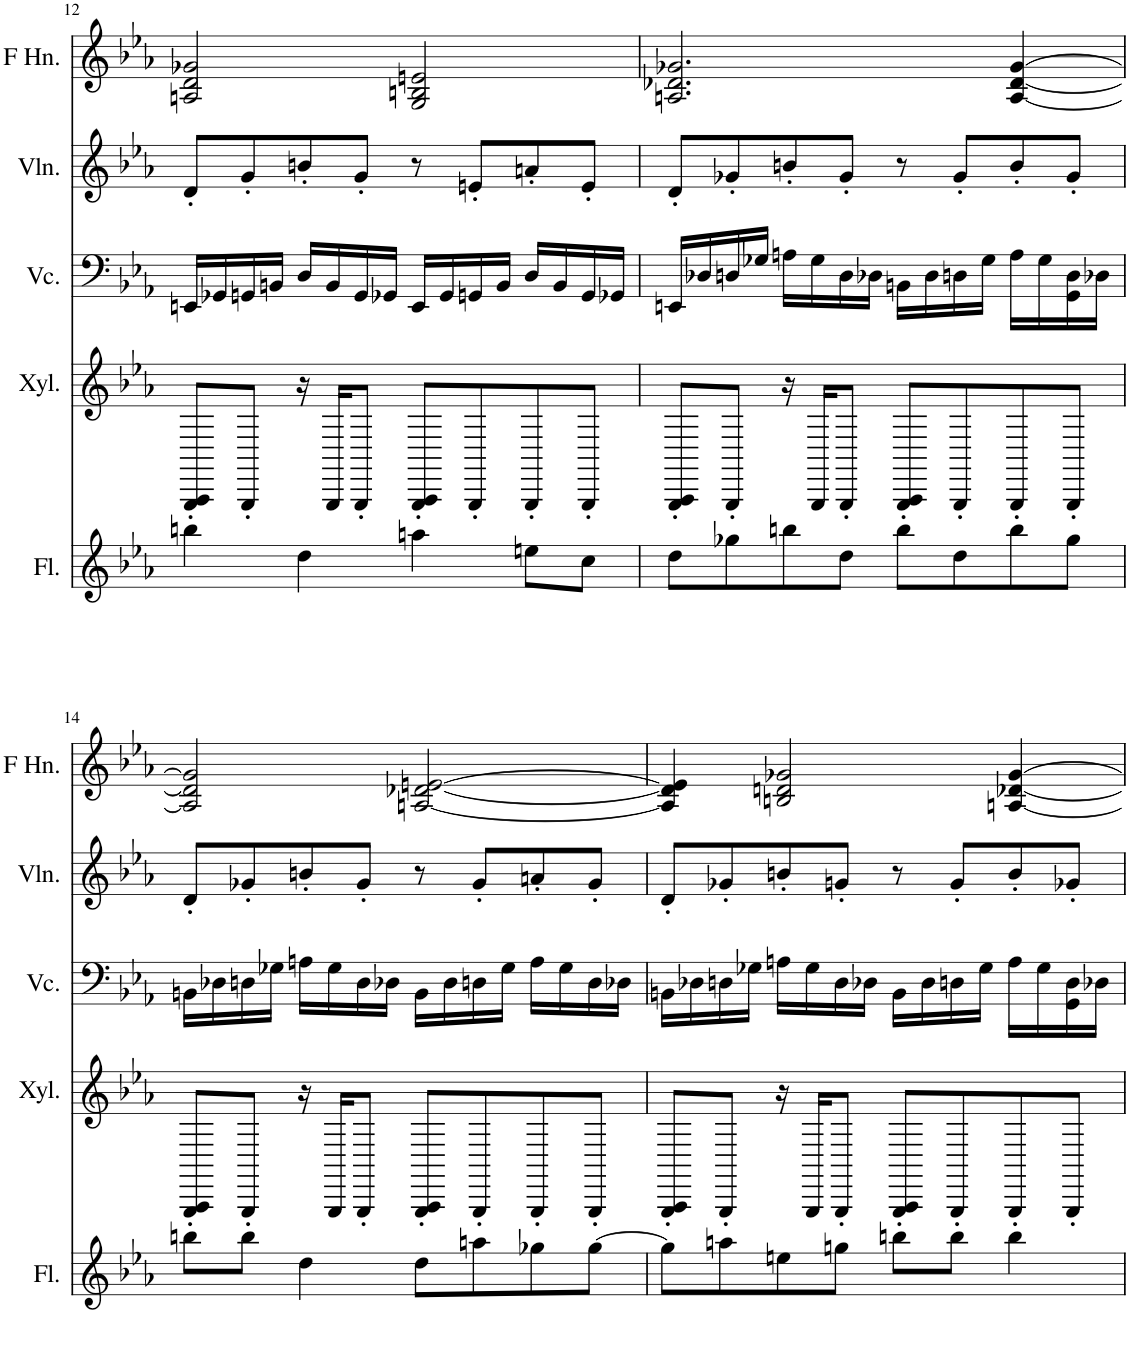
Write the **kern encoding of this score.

**kern	**kern	**kern	**kern	**kern
*part5	*part4	*part3	*part2	*part1
*staff5	*staff4	*staff3	*staff2	*staff1
*I"Flute, Flute	*I"Xylophone, Xylophone	*I"Violoncello, Cello	*I"Violin, Violin	*I"Horn in F, French Horn
*I'Fl.	*I'Xyl.	*I'Vc.	*I'Vln.	*I'F Hn.
!!LO:PB:g=z
*clefG2	*clefG2	*clefF4	*clefG2	*clefG2
*	*Trd-7c-12	*	*	*Trd4c7
*k[b-e-a-]	*k[b-e-a-]	*k[b-e-a-]	*k[b-e-a-]	*k[b-e-a-]
*M4/4	*M4/4	*M4/4	*M4/4	*M4/4
=12	=12	=12	=12	=12
4bbn\	8GGG/' 8AAA-/'L	16EEn/LL	8d'/L	2An/ 2d/ 2g-X/
.	.	16GG-X/	.	.
.	8GGG'/J	16GGn/	8g'/	.
.	.	16BBn/JJ	.	.
4dd\	16r	16D/LL	8bn'/	.
.	16GGG/KL	16BB/	.	.
.	8GGG'/J	16GG/	8g'/J	.
.	.	16GG-X/JJ	.	.
4aan\	8GGG/' 8AAA-/'L	16EE/LL	8r	2G/ 2Bn/ 2en/
.	.	16GG-/	.	.
.	8GGG'/	16GGn/	8en'/L	.
.	.	16BB/JJ	.	.
8een\L	8GGG'/	16D/LL	8an'/	.
.	.	16BB/	.	.
8cc\J	8GGG'/J	16GG/	8e'/J	.
.	.	16GG-X/JJ	.	.
=13	=13	=13	=13	=13
8dd\L	8GGG/' 8AAA-/'L	16EEn/LL	8d'/L	2.An/ 2.d-X/ 2.g-X/
.	.	16D-X/	.	.
8gg-X\	8GGG'/J	16Dn/	8g-X'/	.
.	.	16G-X/JJ	.	.
8bbn\	16r	16An\LL	8bn'/	.
.	16GGG/KL	16G-\	.	.
8dd\J	8GGG'/J	16D\	8g-'/J	.
.	.	16D-X\JJ	.	.
8bb\L	8GGG/' 8AAA-/'L	16BBn\LL	8r	.
.	.	16D-\	.	.
8dd\	8GGG'/	16Dn\	8g-'/L	.
.	.	16G-\JJ	.	.
8bb\	8GGG'/	16A\LL	8b'/	[4A/ [4d-/ [4g-/
.	.	16G-\	.	.
8gg-\J	8GGG'/J	16GG\ 16D\	8g-'/J	.
.	.	16D-X\JJ	.	.
!!LO:LB:g=z
=14	=14	=14	=14	=14
8bbn\L	8GGG/' 8AAA-/'L	16BBn\LL	8d'/L	2A/] 2d-/] 2g-/]
.	.	16D-X\	.	.
8bb\J	8GGG'/J	16Dn\	8g-X'/	.
.	.	16G-X\JJ	.	.
4dd\	16r	16An\LL	8bn'/	.
.	16GGG/KL	16G-\	.	.
.	8GGG'/J	16D\	8g-'/J	.
.	.	16D-X\JJ	.	.
8dd\L	8GGG/' 8AAA-/'L	16BB\LL	8r	[2An/ [2d-X/ [2en/
.	.	16D-\	.	.
8aan\	8GGG'/	16Dn\	8g-'/L	.
.	.	16G-\JJ	.	.
8gg-X\	8GGG'/	16A\LL	8an'/	.
.	.	16G-\	.	.
[8gg-\J	8GGG'/J	16D\	8g-'/J	.
.	.	16D-X\JJ	.	.
=15	=15	=15	=15	=15
8gg-\L]	8GGG/' 8AAA-/'L	16BBn\LL	8d'/L	4A/] 4d-/] 4e/]
.	.	16D-X\	.	.
8aan\	8GGG'/J	16Dn\	8g-X'/	.
.	.	16G-X\JJ	.	.
8een\	16r	16An\LL	8bn'/	2Bn/ 2dn/ 2g-X/
.	16GGG/KL	16G-\	.	.
8ggn\J	8GGG'/J	16D\	8gn'/J	.
.	.	16D-X\JJ	.	.
8bbn\L	8GGG/' 8AAA-/'L	16BB\LL	8r	.
.	.	16D-\	.	.
8bb\J	8GGG'/	16Dn\	8g'/L	.
.	.	16G-\JJ	.	.
4bb\	8GGG'/	16A\LL	8b'/	[4An/ [4d-X/ [4g-/
.	.	16G-\	.	.
.	8GGG'/J	16GG\ 16D\	8g-X'/J	.
.	.	16D-X\JJ	.	.
=	=	=	=	=
*-	*-	*-	*-	*-
